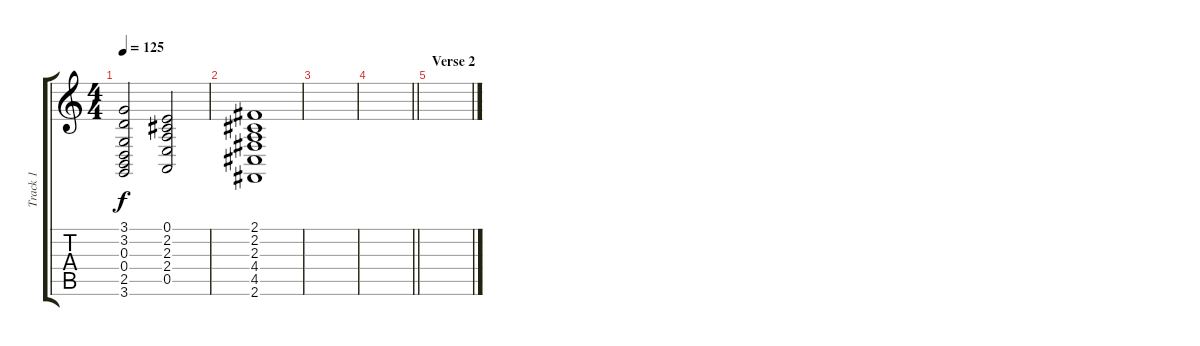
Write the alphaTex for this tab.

\track ("Track 1" "Track 1") {instrument synthstrings1}
\staff {score tabs}
\tuning (E4 B3 G3 D3 A2 E2) {hide}
\ts (4 4)
\tempo 125
\clef g2
\ks c
(3.1 3.2 0.3 0.4 2.5 3.6).2{dy f} (0.1 2.2 2.3 2.4 0.5).2 |
(2.1 2.2 2.3 4.4 4.5 2.6).1 |
|
\barLineRight lightlight
|
\section ("" "Verse 2")
